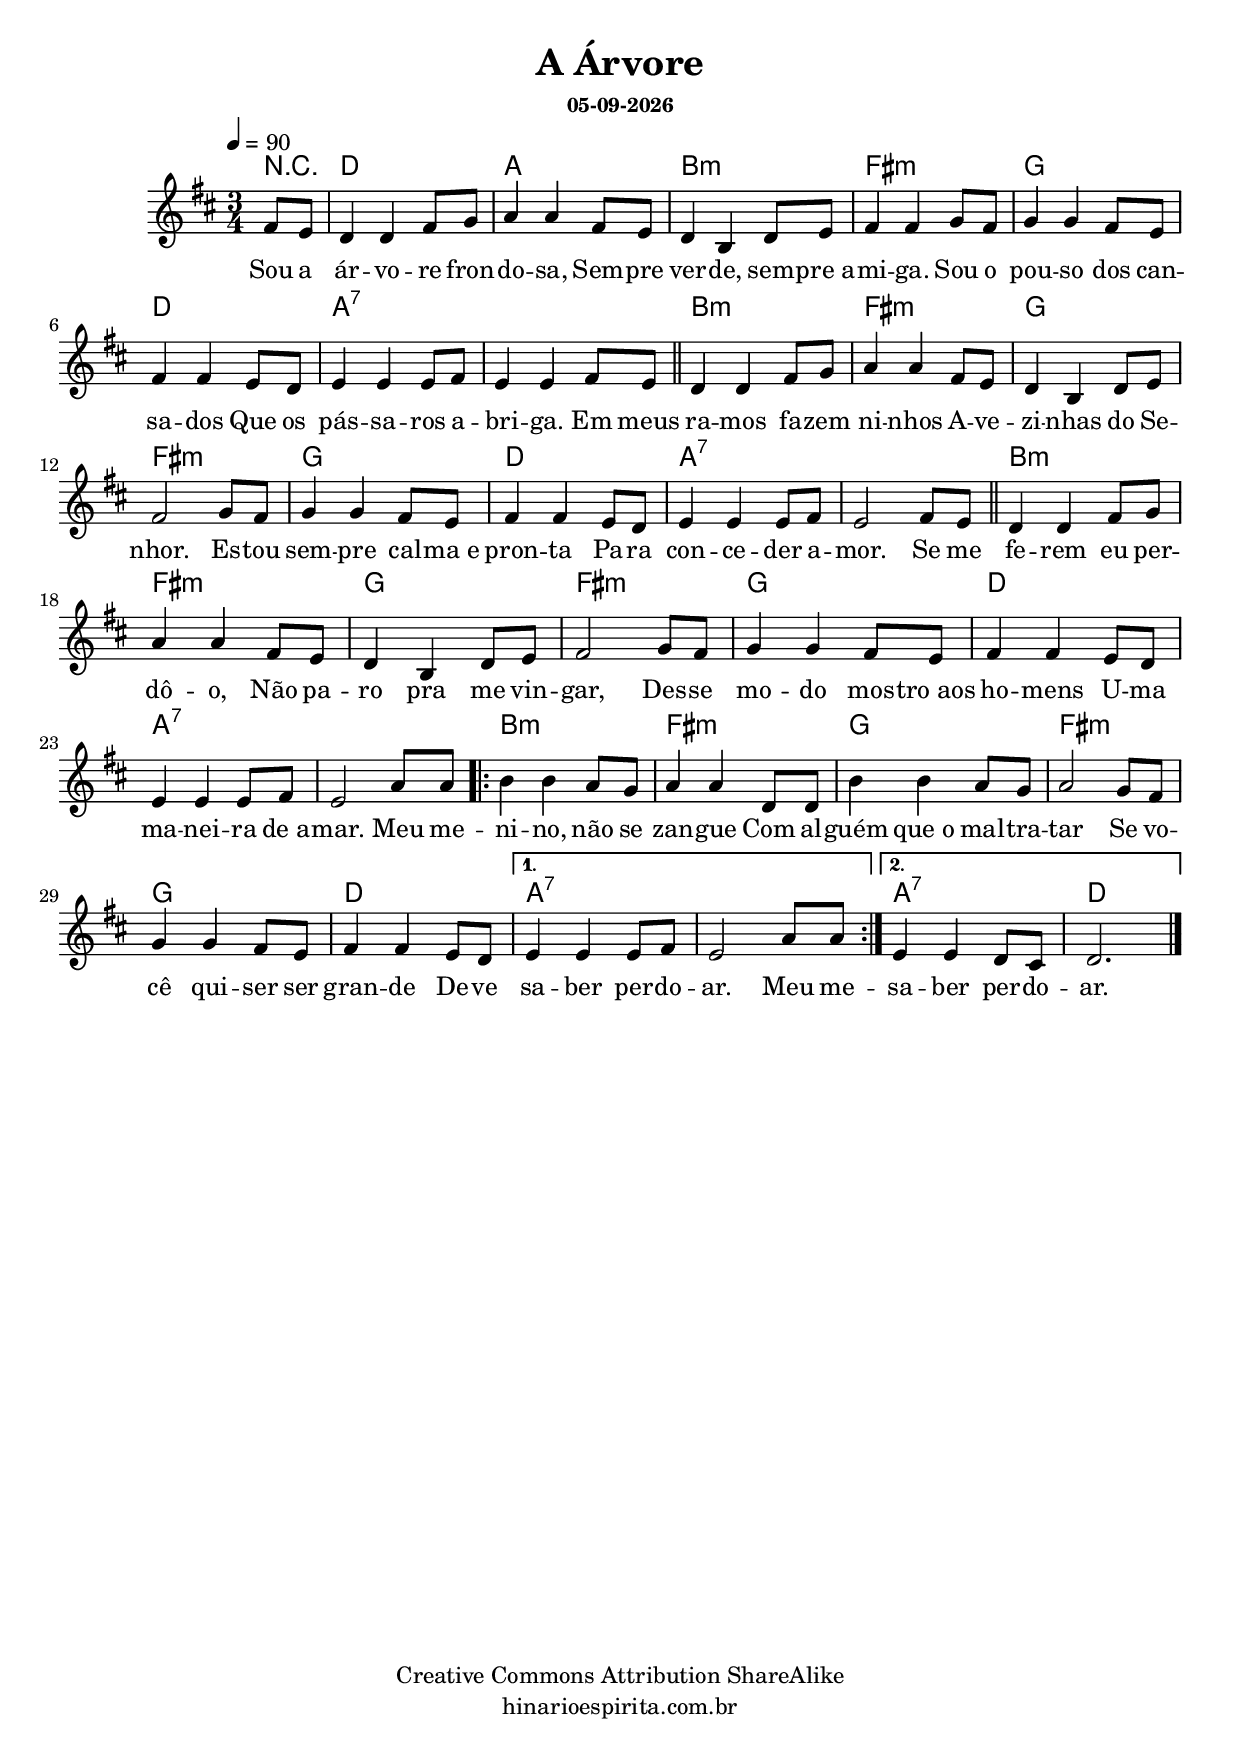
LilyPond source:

\version "2.16.0"
\pointAndClickOff

\header {
  title = "A Árvore"
  subsubtitle = #(strftime "%d-%m-%Y" (localtime (current-time)))
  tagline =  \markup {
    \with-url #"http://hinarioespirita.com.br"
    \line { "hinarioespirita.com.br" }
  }
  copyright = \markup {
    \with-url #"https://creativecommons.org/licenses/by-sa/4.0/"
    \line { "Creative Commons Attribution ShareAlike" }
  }
}

melodia = \relative c' {
  \key d \major
  \time 3/4
  \tempo 4 = 90
  \clef treble

  % 1
  \partial 4 fis8 e |
  d4 d fis8 g | a 4 a fis8 e | d4 b d8 e | fis4 fis g8 fis |
  g4 g fis8 e | fis4 fis e8 d | e4 e e8 fis | e4 e fis8 e \bar "||"
  
  d4 d fis8 g | a 4 a fis8 e | d4 b d8 e | fis2 g8 fis |
  g4 g fis8 e | fis4 fis e8 d | e4 e e8 fis | e2 fis8 e \bar "||"
  
  d4 d fis8 g | a 4 a fis8 e | d4 b d8 e | fis2 g8 fis |
  g4 g fis8 e | fis4 fis e8 d | e4 e e8 fis | e2 a8 a |
  
  \repeat volta 2 {
  b4 b a8 g | a4 a d,8 d | b'4 b a8 g | a2 g8 fis |
  g4 g fis8 e | fis4 fis e8 d |  }
  \alternative {
    { e4 e e8 fis | e2 a8 a | }
    { e4 e d8 cis | d2. }
  }
  \bar "|."
}

letra = \lyricmode {
  Sou a ár -- vo -- re fron -- do -- sa,  
  Sem -- pre ver -- de, sem -- pre_a -- mi -- ga.  
  Sou o pou -- so dos can -- sa -- dos  
  Que os pás -- sa -- ros a -- bri -- ga.  
            
  Em meus ra -- mos fa -- zem ni -- nhos  
  A -- ve -- zi -- nhas do Se -- nhor.  
  Es -- tou sem -- pre cal -- ma_e pron -- ta  
  Pa -- ra con -- ce -- der a -- mor.  
    
  Se me fe -- rem eu per -- dô -- o,  
  Não pa -- ro pra me vin -- gar,  
  Des -- se mo -- do mos -- tro_aos ho -- mens  
  U -- ma ma -- nei -- ra de_a -- mar.  
    
  Meu me -- 
  \repeat volta 2 {
  ni -- no, não se zan -- gue  
  Com al -- guém que_o mal -- tra -- tar  
  Se vo -- cê qui -- ser ser gran -- de  
  De -- ve }
  \alternative {
    { sa -- ber per -- do -- ar.  Meu me -- }
    { sa -- ber per -- do -- ar. }
  }
  
}

harmonia = \chordmode {
  \set majorSevenSymbol = \markup { 7M }
  r4 | d2. | a  b:m fis:m g d \repeat percent 2 {a:7}
  b:m fis:m g fis:m g d \repeat percent 2 {a:7}
  b:m fis:m g fis:m g d \repeat percent 2 {a:7}
  \repeat volta 2 {
    b:m fis:m g fis:m g d 
  }
  \alternative {
    { \repeat percent 2 {a:7} }
    { a:7 d }
  }
}

musica = <<
    \new ChordNames { \harmonia }
    \new Staff <<
      \new Voice = "melodia" { \melodia }
      \lyricsto "melodia" \new Lyrics \letra
      \set Staff.midiInstrument = #"acoustic grand"
    >>
  >>

\score {
  \musica
  \layout {}
}

\score {
  \unfoldRepeats
  \musica
  \midi {}
}